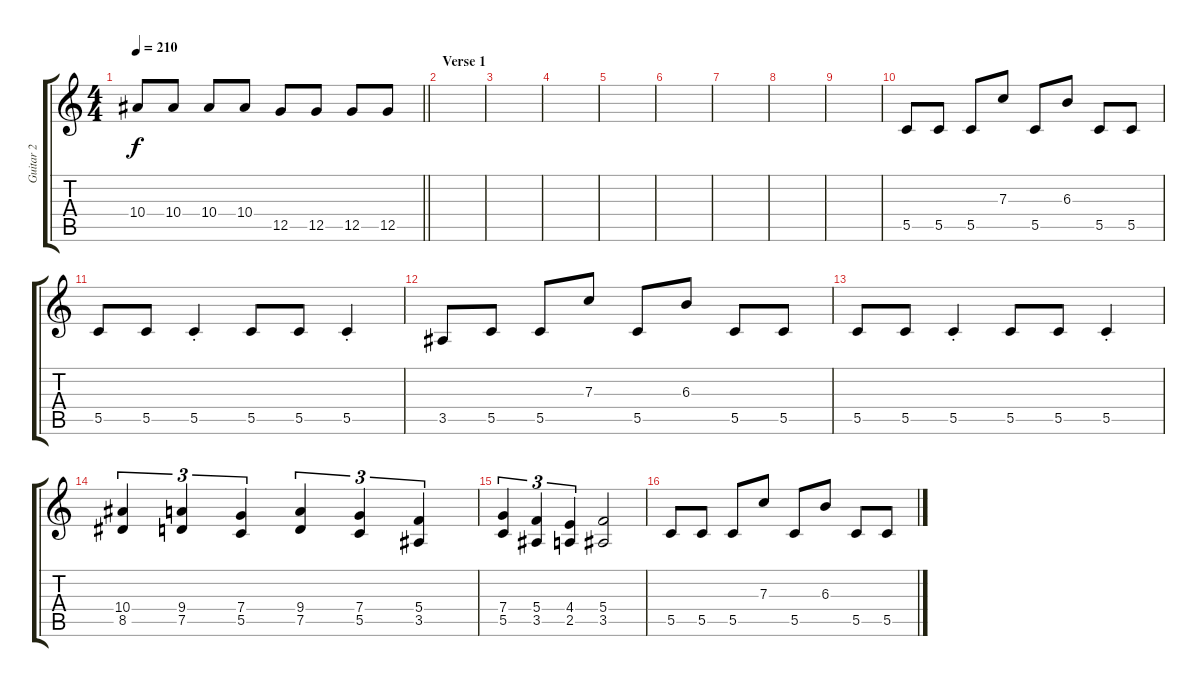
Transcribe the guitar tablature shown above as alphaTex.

\track ("Guitar 2" "Guitar 2") {instrument distortionguitar}
\staff {score tabs}
\tuning (D4 A3 F3 C3 G2 D2) {hide}
\ts (4 4)
\tempo 210
\clef g2
\barLineRight lightlight
\ks c
10.4.8{dy f} 10.4.8 10.4.8 10.4.8 12.5.8 12.5.8 12.5.8 12.5.8 |
\section ("" "Verse 1")
|
|
|
|
|
|
|
|
5.5.8 5.5.8 5.5.8 7.3.8 5.5.8 6.3.8 5.5.8 5.5.8 |
5.5.8 5.5.8 5.5{st}.4 5.5.8 5.5.8 5.5{st}.4 |
3.5.8 5.5.8 5.5.8 7.3.8 5.5.8 6.3.8 5.5.8 5.5.8 |
5.5.8 5.5.8 5.5{st}.4 5.5.8 5.5.8 5.5{st}.4 |
(10.4 8.5).4{tu (3 2)} (9.4 7.5).4{tu (3 2)} (7.4 5.5).4{tu (3 2)} (9.4 7.5).4{tu (3 2)} (7.4 5.5).4{tu (3 2)} (5.4 3.5).4{tu (3 2)} |
(7.4 5.5).4{tu (3 2)} (5.4 3.5).4{tu (3 2)} (4.4 2.5).4{tu (3 2)} (5.4 3.5).2 |
5.5.8 5.5.8 5.5.8 7.3.8 5.5.8 6.3.8 5.5.8 5.5.8
